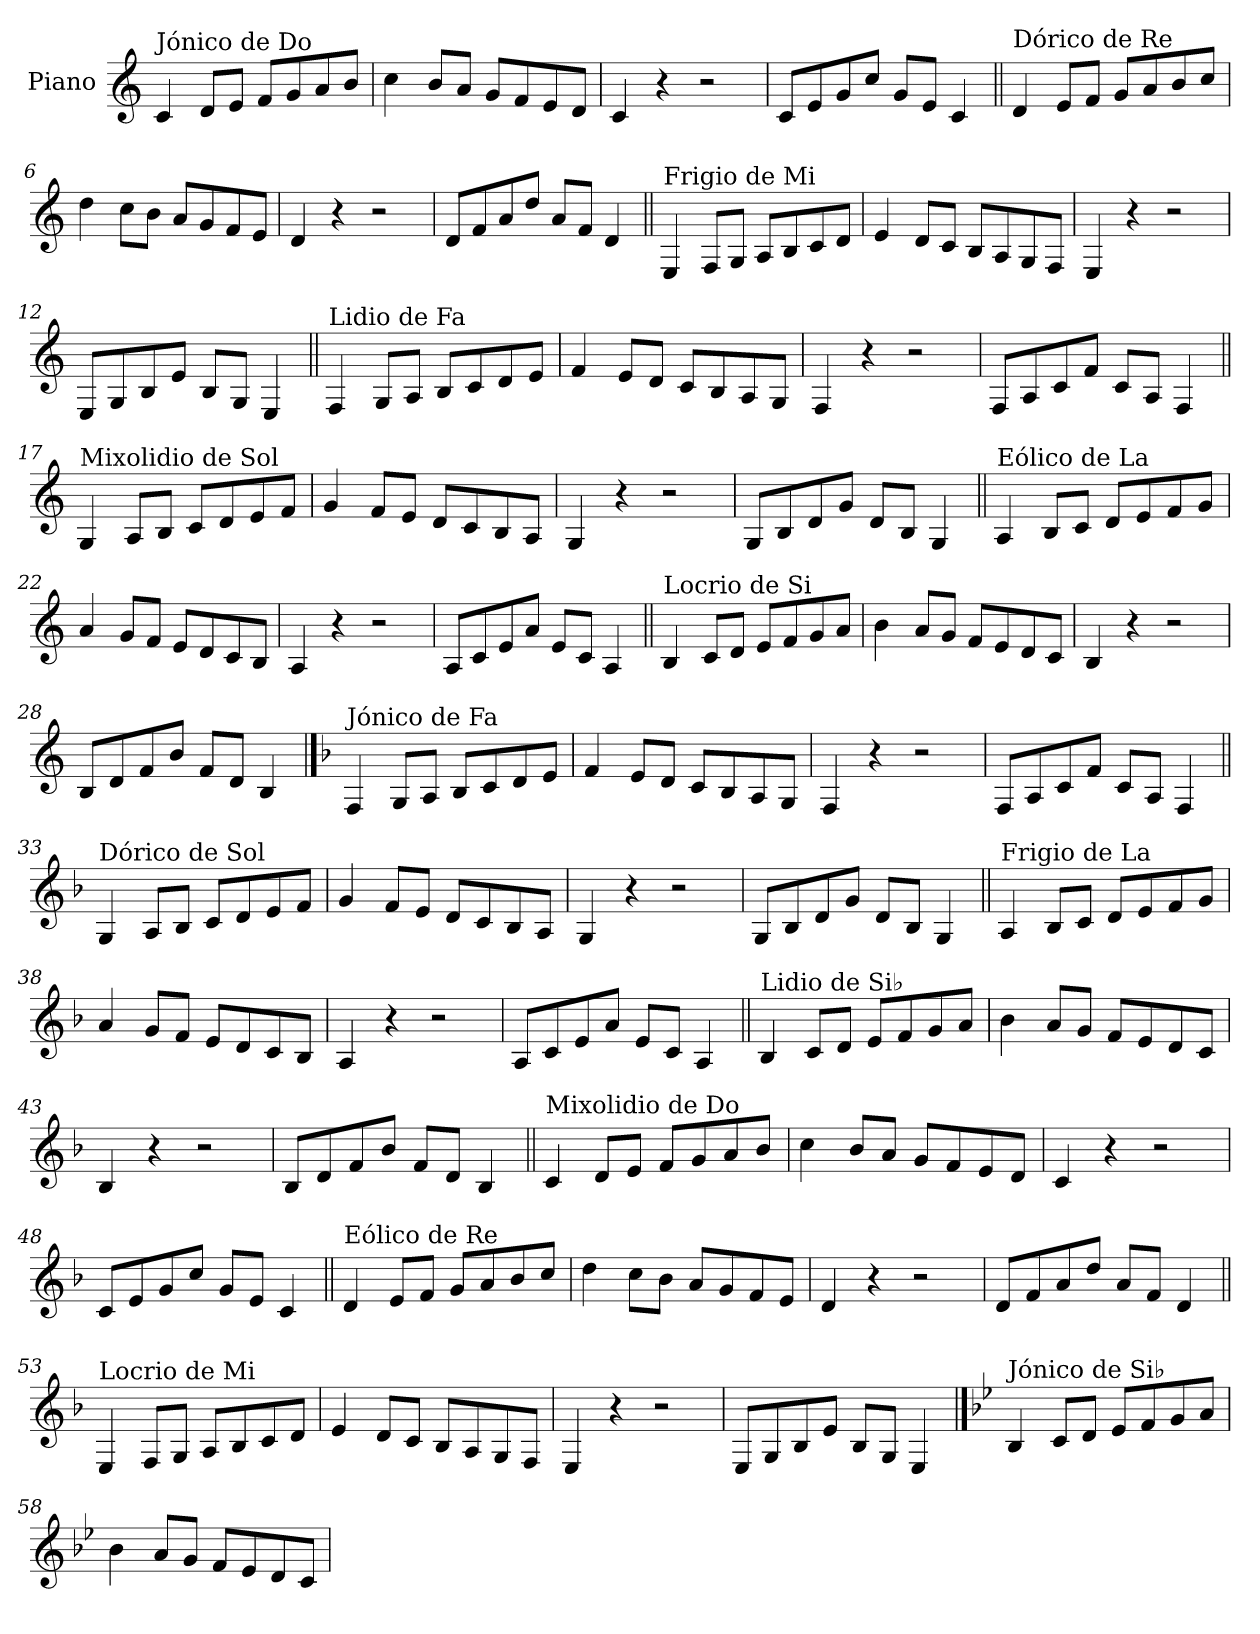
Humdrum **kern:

**kern
*part1
*staff1
*I"Piano
*I'Pno.
*clefG2
*k[]
=1
!LO:TX:a:t=Jónico de Do
4c/
8d/L
8e/J
8f/L
8g/
8a/
8b/J
=2
4cc\
8b/L
8a/J
8g/L
8f/
8e/
8d/J
=3
4c/
4r
2r
=4
8c/L
8e/
8g/
8cc/J
8g/L
8e/J
4c/
!!LO:LB:g=z
=5||
!LO:TX:a:t=Dórico de Re
4d/
8e/L
8f/J
8g/L
8a/
8b/
8cc/J
=6
4dd\
8cc\L
8b\J
8a/L
8g/
8f/
8e/J
=7
4d/
4r
2r
=8
8d/L
8f/
8a/
8dd/J
8a/L
8f/J
4d/
!!LO:LB:g=z
=9||
!LO:TX:a:t=Frigio de Mi
4E/
8F/L
8G/J
8A/L
8B/
8c/
8d/J
=10
4e/
8d/L
8c/J
8B/L
8A/
8G/
8F/J
=11
4E/
4r
2r
=12
8E/L
8G/
8B/
8e/J
8B/L
8G/J
4E/
!!LO:LB:g=z
=13||
!LO:TX:a:t=Lidio de Fa
4F/
8G/L
8A/J
8B/L
8c/
8d/
8e/J
=14
4f/
8e/L
8d/J
8c/L
8B/
8A/
8G/J
=15
4F/
4r
2r
=16
8F/L
8A/
8c/
8f/J
8c/L
8A/J
4F/
!!LO:LB:g=z
=17||
!LO:TX:a:t=Mixolidio de Sol
4G/
8A/L
8B/J
8c/L
8d/
8e/
8f/J
=18
4g/
8f/L
8e/J
8d/L
8c/
8B/
8A/J
=19
4G/
4r
2r
=20
8G/L
8B/
8d/
8g/J
8d/L
8B/J
4G/
!!LO:LB:g=z
=21||
!LO:TX:a:t=Eólico de La
4A/
8B/L
8c/J
8d/L
8e/
8f/
8g/J
=22
4a/
8g/L
8f/J
8e/L
8d/
8c/
8B/J
=23
4A/
4r
2r
=24
8A/L
8c/
8e/
8a/J
8e/L
8c/J
4A/
!!LO:LB:g=z
=25||
!LO:TX:a:t=Locrio de Si
4B/
8c/L
8d/J
8e/L
8f/
8g/
8a/J
=26
4b\
8a/L
8g/J
8f/L
8e/
8d/
8c/J
=27
4B/
4r
2r
=28
8B/L
8d/
8f/
8b/J
8f/L
8d/J
4B/
!!LO:PB:g=z
==29
*k[b-]
!LO:TX:a:t=Jónico de Fa
4F/
8G/L
8A/J
8B-/L
8c/
8d/
8e/J
=30
4f/
8e/L
8d/J
8c/L
8B-/
8A/
8G/J
=31
4F/
4r
2r
=32
8F/L
8A/
8c/
8f/J
8c/L
8A/J
4F/
!!LO:LB:g=z
=33||
!LO:TX:a:t=Dórico de Sol
4G/
8A/L
8B-/J
8c/L
8d/
8e/
8f/J
=34
4g/
8f/L
8e/J
8d/L
8c/
8B-/
8A/J
=35
4G/
4r
2r
=36
8G/L
8B-/
8d/
8g/J
8d/L
8B-/J
4G/
!!LO:LB:g=z
=37||
!LO:TX:a:t=Frigio de La
4A/
8B-/L
8c/J
8d/L
8e/
8f/
8g/J
=38
4a/
8g/L
8f/J
8e/L
8d/
8c/
8B-/J
=39
4A/
4r
2r
=40
8A/L
8c/
8e/
8a/J
8e/L
8c/J
4A/
!!LO:LB:g=z
=41||
!LO:TX:a:t=Lidio de Si♭
4B-/
8c/L
8d/J
8e/L
8f/
8g/
8a/J
=42
4b-\
8a/L
8g/J
8f/L
8e/
8d/
8c/J
=43
4B-/
4r
2r
=44
8B-/L
8d/
8f/
8b-/J
8f/L
8d/J
4B-/
!!LO:LB:g=z
=45||
!LO:TX:a:t=Mixolidio de Do
4c/
8d/L
8e/J
8f/L
8g/
8a/
8b-/J
=46
4cc\
8b-/L
8a/J
8g/L
8f/
8e/
8d/J
=47
4c/
4r
2r
=48
8c/L
8e/
8g/
8cc/J
8g/L
8e/J
4c/
!!LO:LB:g=z
=49||
!LO:TX:a:t=Eólico de Re
4d/
8e/L
8f/J
8g/L
8a/
8b-/
8cc/J
=50
4dd\
8cc\L
8b-\J
8a/L
8g/
8f/
8e/J
=51
4d/
4r
2r
=52
8d/L
8f/
8a/
8dd/J
8a/L
8f/J
4d/
!!LO:LB:g=z
=53||
!LO:TX:a:t=Locrio de Mi
4E/
8F/L
8G/J
8A/L
8B-/
8c/
8d/J
=54
4e/
8d/L
8c/J
8B-/L
8A/
8G/
8F/J
=55
4E/
4r
2r
=56
8E/L
8G/
8B-/
8e/J
8B-/L
8G/J
4E/
!!LO:PB:g=z
==57
*k[b-e-]
!LO:TX:a:t=Jónico de Si♭
4B-/
8c/L
8d/J
8e-/L
8f/
8g/
8a/J
=58
4b-\
8a/L
8g/J
8f/L
8e-/
8d/
8c/J
=
*-
